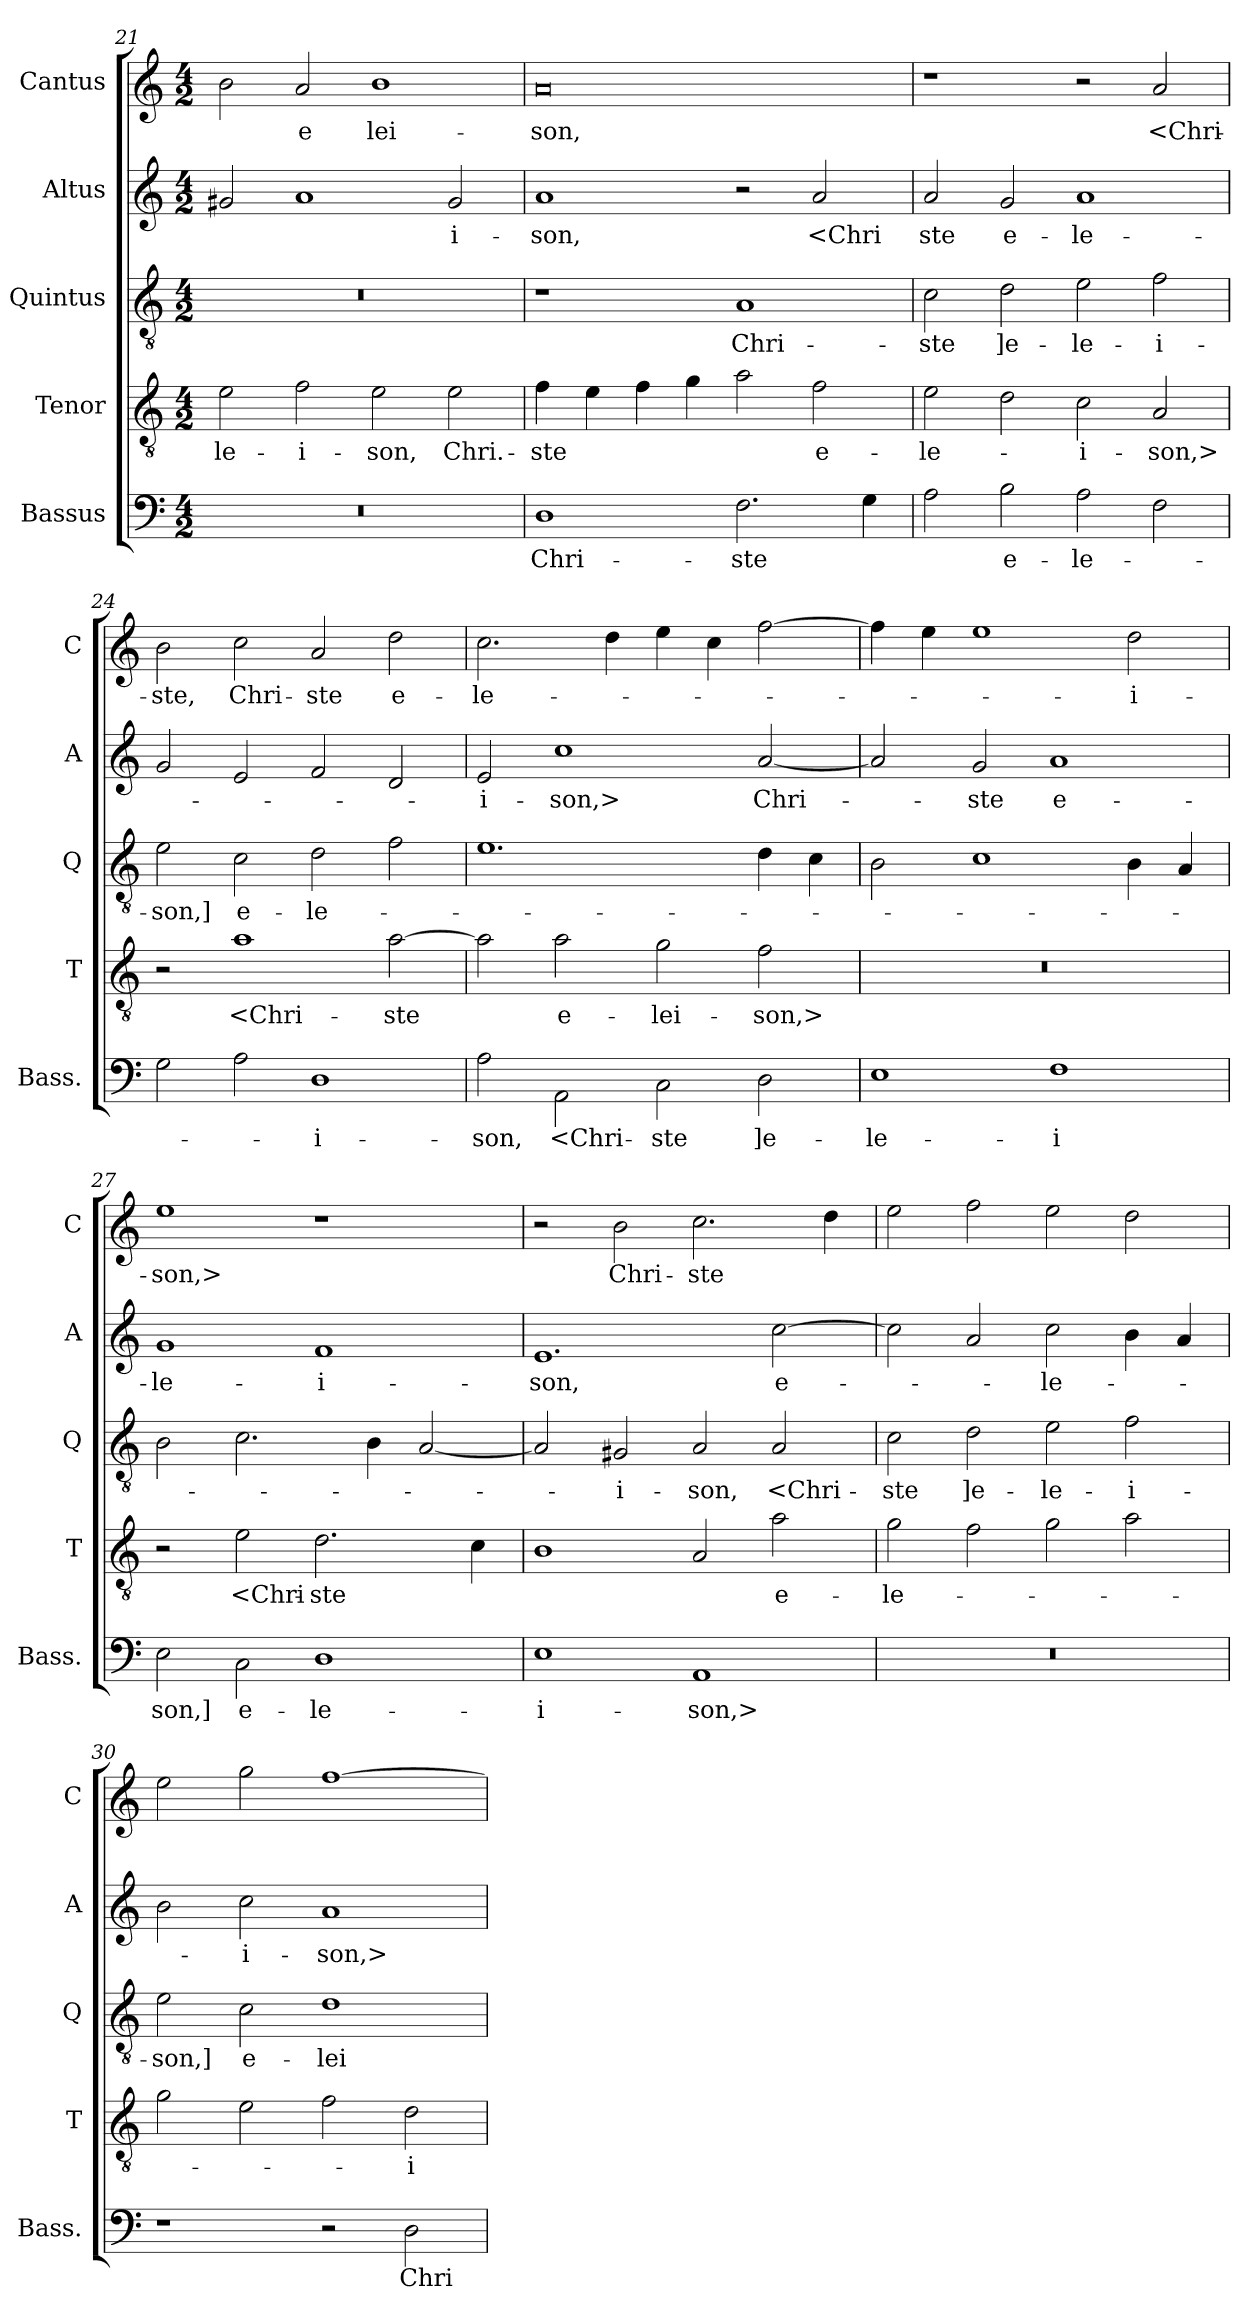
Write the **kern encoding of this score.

**kern	**text	**kern	**text	**kern	**text	**kern	**text	**kern	**text
*part5	*part5	*part4	*part4	*part3	*part3	*part2	*part2	*part1	*part1
*staff5	*staff5	*staff4	*staff4	*staff3	*staff3	*staff2	*staff2	*staff1	*staff1
*I"Bassus	*	*I"Tenor	*	*I"Quintus	*	*I"Altus	*	*I"Cantus	*
*I'Bass.	*	*I'T	*	*I'Q	*	*I'A	*	*I'C	*
*clefF4	*	*clefGv2	*	*clefGv2	*	*clefG2	*	*clefG2	*
*	*	*ITrd7c12	*	*ITrd7c12	*	*	*	*	*
*k[]	*	*k[]	*	*k[]	*	*k[]	*	*k[]	*
*C:	*	*C:	*	*C:	*	*C:	*	*C:	*
*M4/2	*	*M4/2	*	*M4/2	*	*M4/2	*	*M4/2	*
=21	=21	=21	=21	=21	=21	=21	=21	=21	=21
0r	.	2E\	-le-	0r	.	2g#/	.	2b\	.
.	.	2F\	-i-	.	.	1a/	.	2a/	e
.	.	2E\	-son,	.	.	.	.	1b\	lei-
.	.	2E\	Chri.-	.	.	2g#/	-i-	.	.
=22	=22	=22	=22	=22	=22	=22	=22	=22	=22
1D\	Chri-	4F\	-ste	1r	.	1a/	-son,	0a/	-son,
.	.	4E\	.	.	.	.	.	.	.
.	.	4F\	.	.	.	.	.	.	.
.	.	4G\	.	.	.	.	.	.	.
2.F\	-ste	2A\	.	1AA/	Chri-	2r	.	.	.
.	.	2F\	e-	.	.	2a/	<Chri	.	.
4G\	.	.	.	.	.	.	.	.	.
=23	=23	=23	=23	=23	=23	=23	=23	=23	=23
2A\	.	2E\	-le-	2C\	-ste	2a/	ste	1r	.
2B\	e-	2D\	.	2D\	]e-	2g/	e-	.	.
2A\	-le-	2C\	-i-	2E\	-le-	1a/	-le-	2r	.
2F\	.	2AA/	-son,>	2F\	-i-	.	.	2a/	<Chri-
=24	=24	=24	=24	=24	=24	=24	=24	=24	=24
2G\	.	2r	.	2E\	-son,]	2g/	.	2b\	-ste,
2A\	.	1A\	<Chri-	2C\	e-	2e/	.	2cc\	Chri-
1D\	-i-	.	.	2D\	-le-	2f/	.	2a/	-ste
.	.	[2A\	-ste	2F\	.	2d/	.	2dd\	e-
=25	=25	=25	=25	=25	=25	=25	=25	=25	=25
2A\	-son,	2A\]	.	1.E\	.	2e/	-i-	2.cc\	-le-
2AA\	<Chri-	2A\	e-	.	.	1cc\	-son,>	.	.
.	.	.	.	.	.	.	.	4dd\	.
2C\	-ste	2G\	-lei-	.	.	.	.	4ee\	.
.	.	.	.	.	.	.	.	4cc\	.
2D\	]e-	2F\	-son,>	4D\	.	[2a/	Chri-	[2ff\	.
.	.	.	.	4C\	.	.	.	.	.
=26	=26	=26	=26	=26	=26	=26	=26	=26	=26
1E\	-le-	0r	.	2BB\	.	2a/]	.	4ff\]	.
.	.	.	.	.	.	.	.	4ee\	.
.	.	.	.	1C\	.	2g/	-ste	1ee\	.
1F\	-i	.	.	.	.	1a/	e-	.	.
.	.	.	.	4BB\	.	.	.	2dd\	-i-
.	.	.	.	4AA/	.	.	.	.	.
=27	=27	=27	=27	=27	=27	=27	=27	=27	=27
2E\	son,]	2r	.	2BB\	.	1g/	-le-	1ee\	-son,>
2C\	e-	2E\	<Chri-	2.C\	.	.	.	.	.
1D\	-le-	2.D\	-ste	.	.	1f/	-i-	1r	.
.	.	.	.	4BB\	.	.	.	.	.
.	.	.	.	[2AA/	.	.	.	.	.
.	.	4C\	.	.	.	.	.	.	.
=28	=28	=28	=28	=28	=28	=28	=28	=28	=28
1E\	-i-	1BB\	.	2AA/]	.	1.e/	-son,	2r	.
.	.	.	.	2GG#/	-i-	.	.	2b\	Chri-
1AA/	-son,>	2AA/	.	2AA/	-son,	.	.	2.cc\	-ste
.	.	2A\	e-	2AA/	<Chri-	[2cc\	e-	.	.
.	.	.	.	.	.	.	.	4dd\	.
=29	=29	=29	=29	=29	=29	=29	=29	=29	=29
0r	.	2G\	-le-	2C\	-ste	2cc\]	.	2ee\	.
.	.	2F\	.	2D\	]e-	2a/	.	2ff\	.
.	.	2G\	.	2E\	-le-	2cc\	-le-	2ee\	.
.	.	2A\	.	2F\	-i-	4b\	.	2dd\	.
.	.	.	.	.	.	4a/	.	.	.
=30	=30	=30	=30	=30	=30	=30	=30	=30	=30
1r	.	2G\	.	2E\	-son,]	2b\	.	2ee\	.
.	.	2E\	.	2C\	e-	2cc\	-i-	2gg\	.
2r	.	2F\	.	1D\	-lei-	1a/	-son,>	[1ff\	.
2D\	Chri-	2D\	-i-	.	.	.	.	.	.
=	=	=	=	=	=	=	=	=	=
*-	*-	*-	*-	*-	*-	*-	*-	*-	*-
